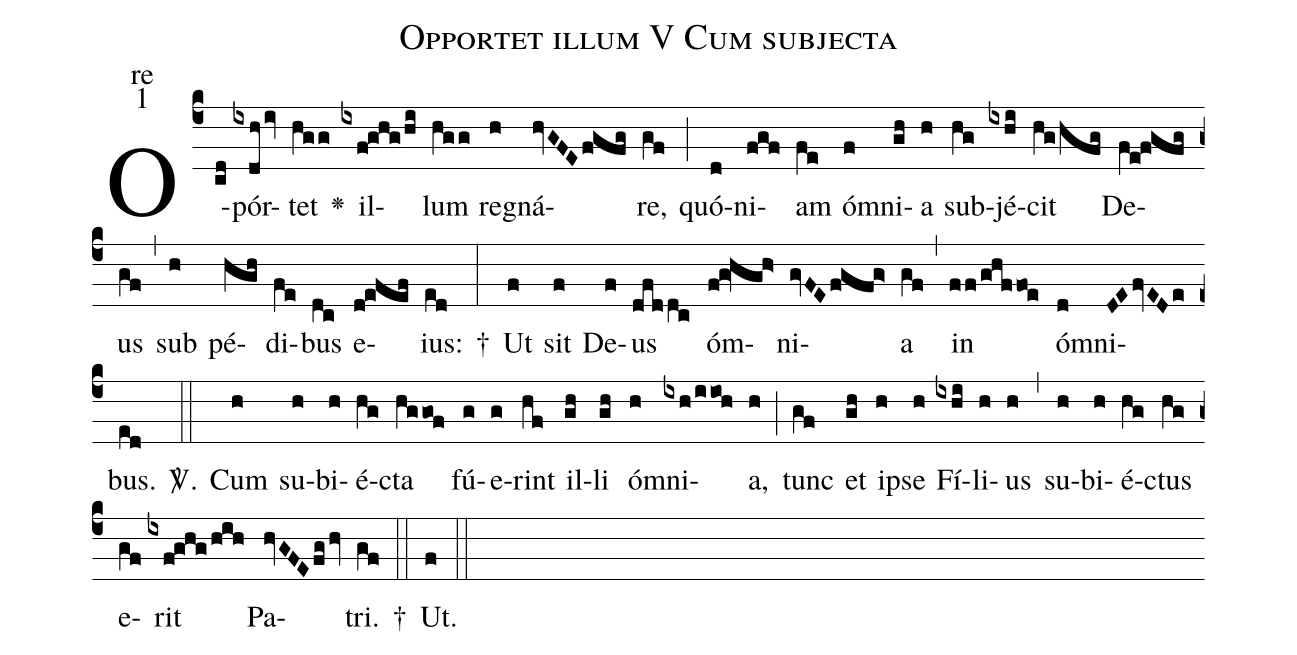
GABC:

name:Opportet illum V Cum subjecta;
office-part:re;
mode:1;
%%
(c4)O(cd)pór(ixdhiv)tet(hgg) <v>\greheightstar</v>() il(ixf!ghg/hi)lum(hgg) re(h)gná(hvGFE/fgfg)re,(gf) (;) quó(d)ni(fgf)am(fe) óm(f)ni(gh)a(h) sub(hg)jé(ixhi)cit(hg/hfg) De(fe!fgfg)us(gf) (,) sub(h) pé(hgh)di(fe)bus(dc) e(d!efef)ius:(ed) †(:) Ut(f) sit(f) De(f)us(dfddc) óm(f!g!hgh>)ni(gvFEfgfg>)a(gf) (,) in(ff/ghffo<e) óm(d)ni(DEfvEDe)bus.(ed)  <sp>V/</sp>.(::) Cum(h) su(h)bi(h)é(hg)cta(hggo<f) fú(g)e(g)rint(hf) il(gh)li(gh) óm(h)ni(ixh/iio<h)a,(h) (;) tunc(gf) et(gh) i(h)pse(h) Fí(ixhi)li(h)us(h) (,) su(h)bi(h)é(hg)ctus(hg) e(gf)rit(ixf!ghg/hih) Pa(hvGFEfghv)tri.(gf) †(::) Ut.(f) (::)
